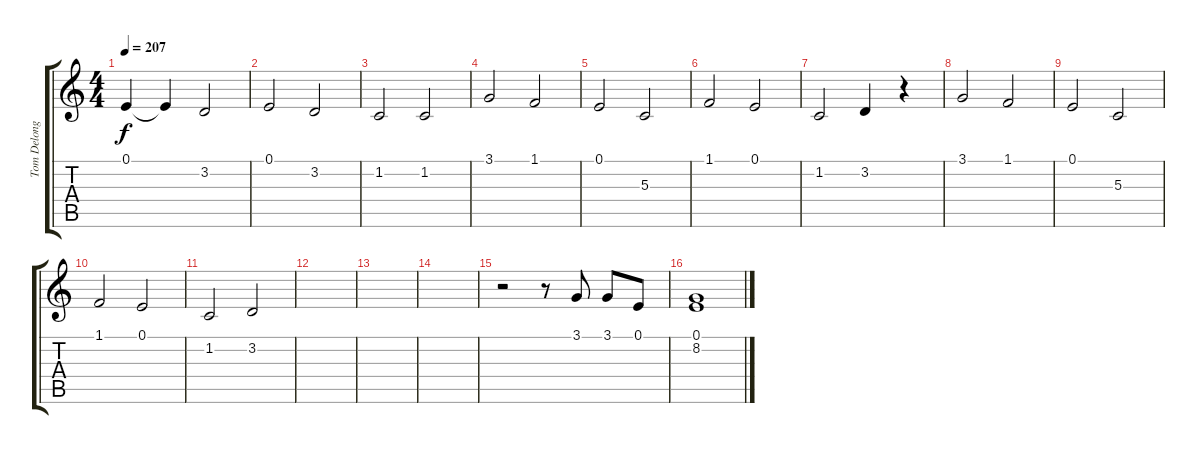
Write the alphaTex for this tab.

\track ("Tom Delong (Vocals)" "Tom Delong") {instrument lead2sawtooth}
\staff {score tabs}
\tuning (E4 B3 G3 D3 A2 E2) {hide}
\ts (4 4)
\tempo 207
\clef g2
\ks c
0.1.4{dy f} 0.1{t}.4 3.2.2 |
0.1.2 3.2.2 |
1.2.2 1.2.2 |
3.1.2 1.1.2 |
0.1.2 5.3.2 |
1.1.2 0.1.2 |
1.2.2 3.2.4 r.4 |
3.1.2 1.1.2 |
0.1.2 5.3.2 |
1.1.2 0.1.2 |
1.2.2 3.2.2 |
|
|
|
r.2 r.8 3.1.8 3.1.8 0.1.8 |
(0.1 8.2).1
